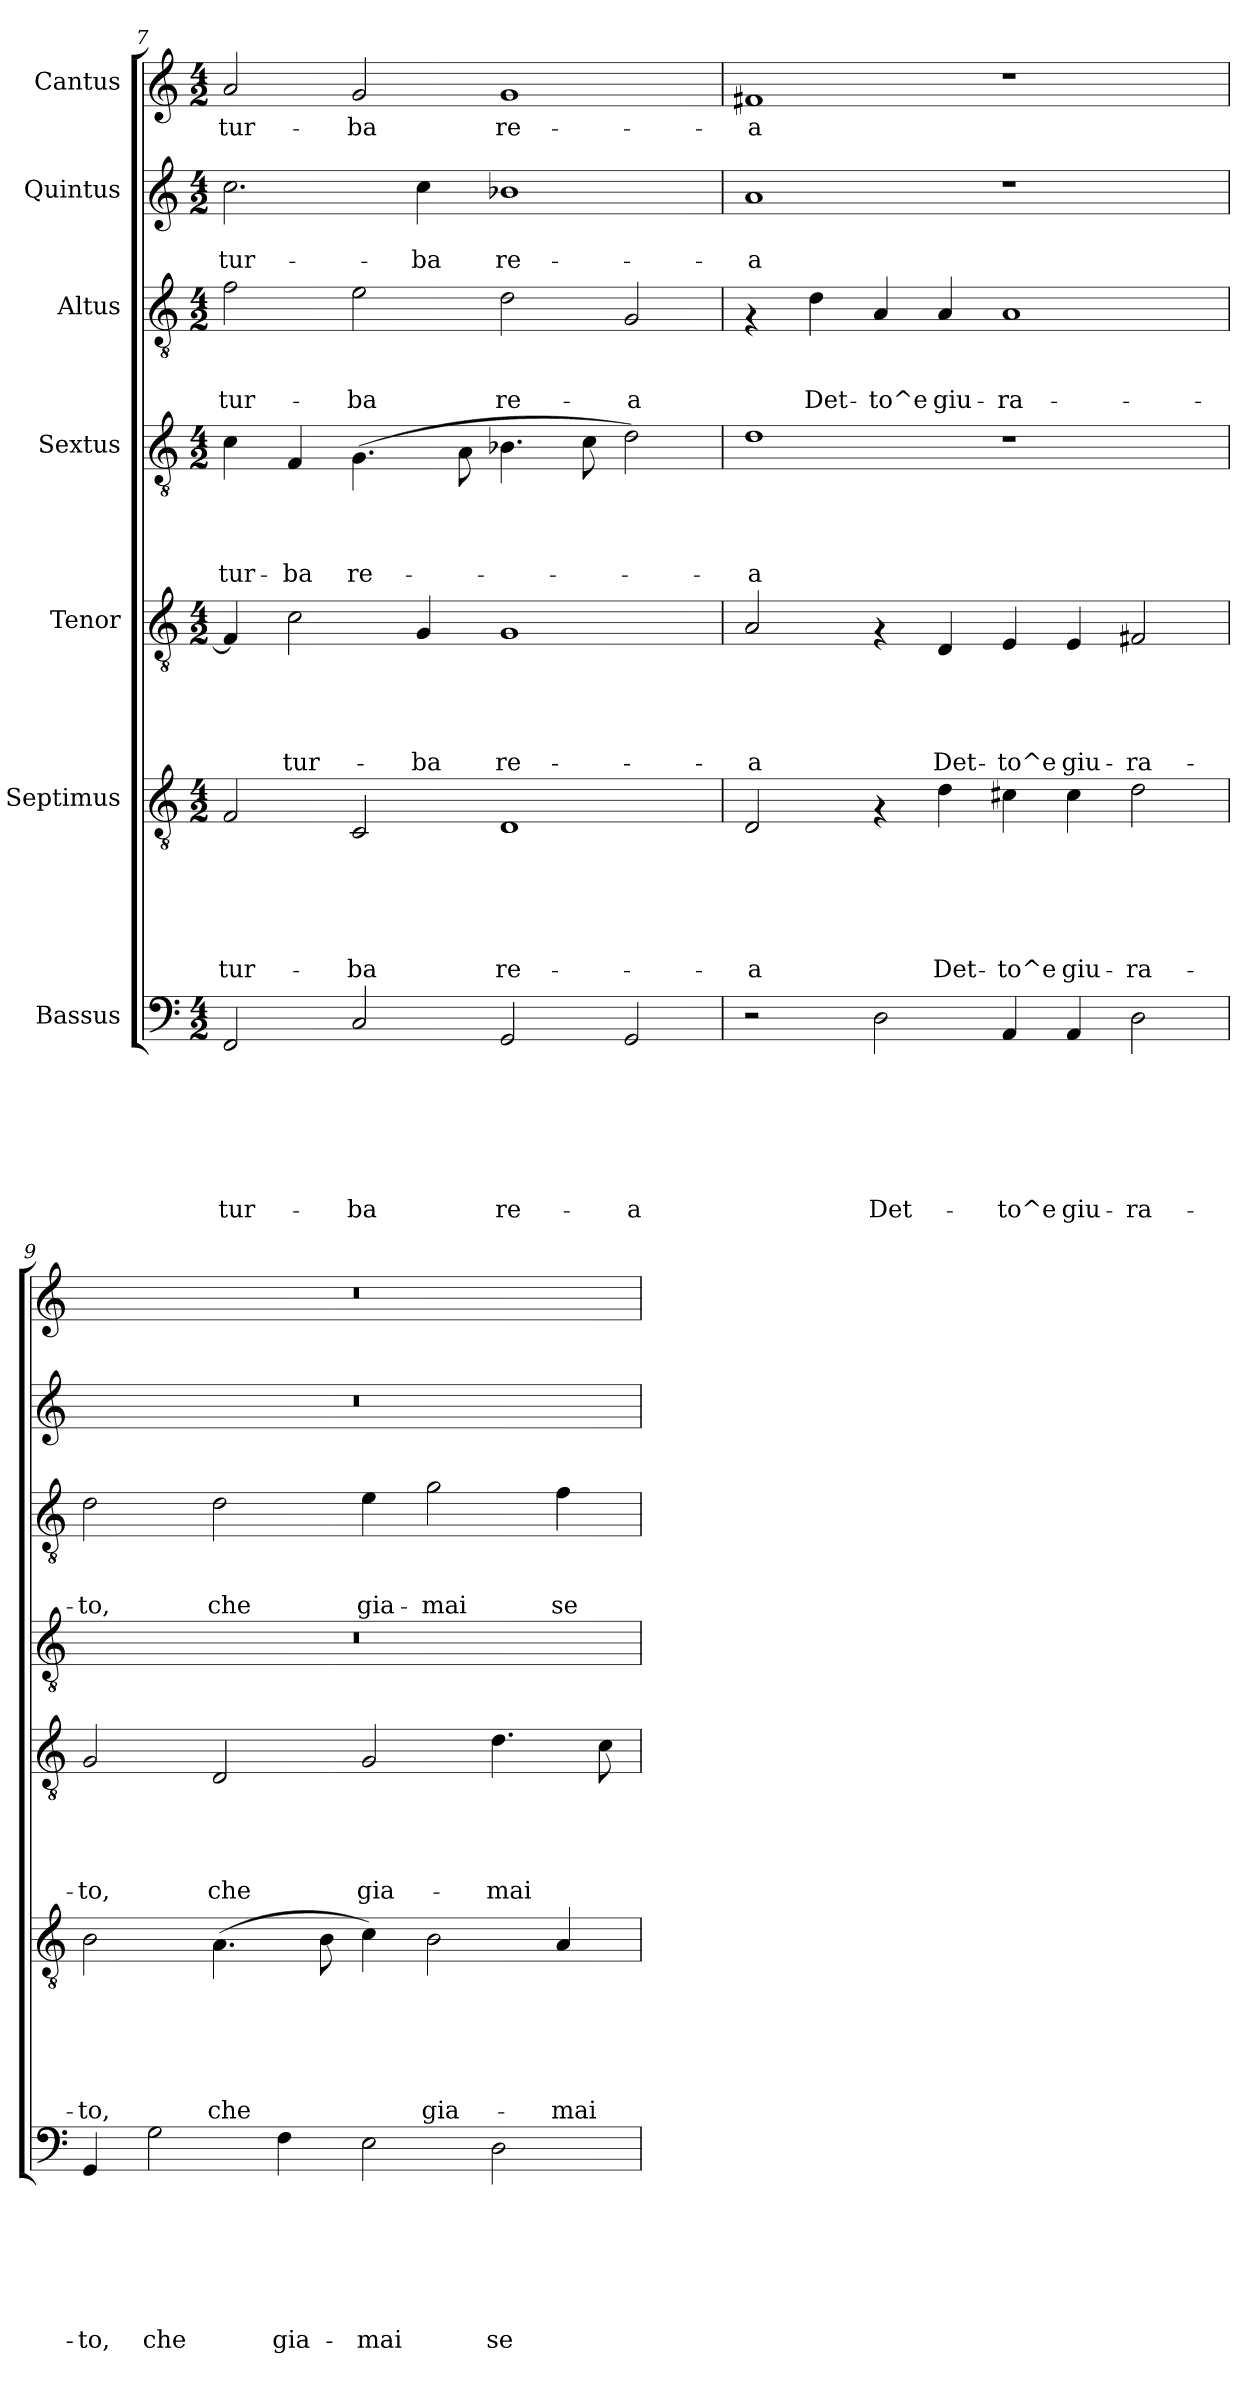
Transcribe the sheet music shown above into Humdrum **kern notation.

**kern	**text	**text	**text	**text	**text	**text	**text	**kern	**text	**text	**text	**text	**text	**text	**kern	**text	**text	**text	**text	**text	**kern	**text	**text	**text	**text	**kern	**text	**text	**text	**kern	**text	**text	**kern	**text
*part7	*part7	*part7	*part7	*part7	*part7	*part7	*part7	*part6	*part6	*part6	*part6	*part6	*part6	*part6	*part5	*part5	*part5	*part5	*part5	*part5	*part4	*part4	*part4	*part4	*part4	*part3	*part3	*part3	*part3	*part2	*part2	*part2	*part1	*part1
*staff7	*staff7	*staff7	*staff7	*staff7	*staff7	*staff7	*staff7	*staff6	*staff6	*staff6	*staff6	*staff6	*staff6	*staff6	*staff5	*staff5	*staff5	*staff5	*staff5	*staff5	*staff4	*staff4	*staff4	*staff4	*staff4	*staff3	*staff3	*staff3	*staff3	*staff2	*staff2	*staff2	*staff1	*staff1
*I"Bassus	*	*	*	*	*	*	*	*I"Septimus	*	*	*	*	*	*	*I"Tenor	*	*	*	*	*	*I"Sextus	*	*	*	*	*I"Altus	*	*	*	*I"Quintus	*	*	*I"Cantus	*
*clefF4	*	*	*	*	*	*	*	*clefGv2	*	*	*	*	*	*	*clefGv2	*	*	*	*	*	*clefGv2	*	*	*	*	*clefGv2	*	*	*	*clefG2	*	*	*clefG2	*
*k[]	*	*	*	*	*	*	*	*k[]	*	*	*	*	*	*	*k[]	*	*	*	*	*	*k[]	*	*	*	*	*k[]	*	*	*	*k[]	*	*	*k[]	*
*C:	*	*	*	*	*	*	*	*C:	*	*	*	*	*	*	*C:	*	*	*	*	*	*C:	*	*	*	*	*C:	*	*	*	*C:	*	*	*C:	*
*M4/2	*	*	*	*	*	*	*	*M4/2	*	*	*	*	*	*	*M4/2	*	*	*	*	*	*M4/2	*	*	*	*	*M4/2	*	*	*	*M4/2	*	*	*M4/2	*
=7	=7	=7	=7	=7	=7	=7	=7	=7	=7	=7	=7	=7	=7	=7	=7	=7	=7	=7	=7	=7	=7	=7	=7	=7	=7	=7	=7	=7	=7	=7	=7	=7	=7	=7
!	!	!	!	!	!	!	!LO:LY:b	!	!	!	!	!	!	!LO:LY:b	!	!	!	!	!	!	!	!	!	!	!LO:LY:b	!	!	!	!LO:LY:b	!	!	!LO:LY:b	!	!LO:LY:b
2FF/	.	.	.	.	.	.	tur-	2F/	.	.	.	.	.	tur-	4F/]	.	.	.	.	.	4c\	.	.	.	tur-	2f\	.	.	tur-	2.cc\	.	tur-	2a/	tur-
!	!	!	!	!	!	!	!	!	!	!	!	!	!	!	!	!	!	!	!	!LO:LY:b	!	!	!	!	!LO:LY:b	!	!	!	!	!	!	!	!	!
.	.	.	.	.	.	.	.	.	.	.	.	.	.	.	2c\	.	.	.	.	tur-	4F/	.	.	.	-ba	.	.	.	.	.	.	.	.	.
!	!	!	!	!	!	!	!LO:LY:b	!	!	!	!	!	!	!LO:LY:b	!	!	!	!	!	!	!	!	!	!	!LO:LY:b	!	!	!	!LO:LY:b	!	!	!	!	!LO:LY:b
2C/	.	.	.	.	.	.	-ba	2C/	.	.	.	.	.	-ba	.	.	.	.	.	.	(>4.G\	.	.	.	re-	2e\	.	.	-ba	.	.	.	2g/	-ba
!	!	!	!	!	!	!	!	!	!	!	!	!	!	!	!	!	!	!	!	!LO:LY:b	!	!	!	!	!	!	!	!	!	!	!	!LO:LY:b	!	!
.	.	.	.	.	.	.	.	.	.	.	.	.	.	.	4G/	.	.	.	.	-ba	.	.	.	.	.	.	.	.	.	4cc\	.	-ba	.	.
.	.	.	.	.	.	.	.	.	.	.	.	.	.	.	.	.	.	.	.	.	8A\	.	.	.	.	.	.	.	.	.	.	.	.	.
!	!	!	!	!	!	!	!LO:LY:b	!	!	!	!	!	!	!LO:LY:b	!	!	!	!	!	!LO:LY:b	!	!	!	!	!	!	!	!	!LO:LY:b	!	!	!LO:LY:b	!	!LO:LY:b
2GG/	.	.	.	.	.	.	re-	1D	.	.	.	.	.	re-	1G	.	.	.	.	re-	4.B-X\	.	.	.	.	2d\	.	.	re-	1b-X	.	re-	1g	re-
.	.	.	.	.	.	.	.	.	.	.	.	.	.	.	.	.	.	.	.	.	8c\	.	.	.	.	.	.	.	.	.	.	.	.	.
!	!	!	!	!	!	!	!LO:LY:b	!	!	!	!	!	!	!	!	!	!	!	!	!	!	!	!	!	!	!	!	!	!LO:LY:b	!	!	!	!	!
2GG/	.	.	.	.	.	.	-a	.	.	.	.	.	.	.	.	.	.	.	.	.	2d\)	.	.	.	.	2G/	.	.	-a	.	.	.	.	.
!!LO:PB:g=z
=8	=8	=8	=8	=8	=8	=8	=8	=8	=8	=8	=8	=8	=8	=8	=8	=8	=8	=8	=8	=8	=8	=8	=8	=8	=8	=8	=8	=8	=8	=8	=8	=8	=8	=8
!	!	!	!	!	!	!	!	!	!	!	!	!	!	!LO:LY:b	!	!	!	!	!	!LO:LY:b	!	!	!	!	!LO:LY:b	!	!	!	!	!	!	!LO:LY:b	!	!LO:LY:b
2r	.	.	.	.	.	.	.	2D/	.	.	.	.	.	-a	2A/	.	.	.	.	-a	1d	.	.	.	-a	4rF	.	.	.	1a	.	-a	1f#X	-a
!	!	!	!	!	!	!	!	!	!	!	!	!	!	!	!	!	!	!	!	!	!	!	!	!	!	!	!	!	!LO:LY:b	!	!	!	!	!
.	.	.	.	.	.	.	.	.	.	.	.	.	.	.	.	.	.	.	.	.	.	.	.	.	.	4d\	.	.	Det-	.	.	.	.	.
!	!	!	!	!	!	!	!LO:LY:b	!	!	!	!	!	!	!	!	!	!	!	!	!	!	!	!	!	!	!	!	!	!LO:LY:b	!	!	!	!	!
2D\	.	.	.	.	.	.	Det-	4rF	.	.	.	.	.	.	4rF	.	.	.	.	.	.	.	.	.	.	4A/	.	.	-to^e	.	.	.	.	.
!	!	!	!	!	!	!	!	!	!	!	!	!	!	!LO:LY:b	!	!	!	!	!	!LO:LY:b	!	!	!	!	!	!	!	!	!LO:LY:b	!	!	!	!	!
.	.	.	.	.	.	.	.	4d\	.	.	.	.	.	Det-	4D/	.	.	.	.	Det-	.	.	.	.	.	4A/	.	.	giu-	.	.	.	.	.
!	!	!	!	!	!	!	!LO:LY:b	!	!	!	!	!	!	!LO:LY:b	!	!	!	!	!	!LO:LY:b	!	!	!	!	!	!	!	!	!LO:LY:b	!	!	!	!	!
4AA/	.	.	.	.	.	.	-to^e	4c#X\	.	.	.	.	.	-to^e	4E/	.	.	.	.	-to^e	1r	.	.	.	.	1A	.	.	-ra-	1r	.	.	1r	.
!	!	!	!	!	!	!	!LO:LY:b	!	!	!	!	!	!	!LO:LY:b	!	!	!	!	!	!LO:LY:b	!	!	!	!	!	!	!	!	!	!	!	!	!	!
4AA/	.	.	.	.	.	.	giu-	4c#\	.	.	.	.	.	giu-	4E/	.	.	.	.	giu-	.	.	.	.	.	.	.	.	.	.	.	.	.	.
!	!	!	!	!	!	!	!LO:LY:b	!	!	!	!	!	!	!LO:LY:b	!	!	!	!	!	!LO:LY:b	!	!	!	!	!	!	!	!	!	!	!	!	!	!
2D\	.	.	.	.	.	.	-ra-	2d\	.	.	.	.	.	-ra-	2F#X/	.	.	.	.	-ra-	.	.	.	.	.	.	.	.	.	.	.	.	.	.
=9	=9	=9	=9	=9	=9	=9	=9	=9	=9	=9	=9	=9	=9	=9	=9	=9	=9	=9	=9	=9	=9	=9	=9	=9	=9	=9	=9	=9	=9	=9	=9	=9	=9	=9
!	!	!	!	!	!	!	!LO:LY:b	!	!	!	!	!	!	!LO:LY:b	!	!	!	!	!	!LO:LY:b	!	!	!	!	!	!	!	!	!LO:LY:b	!	!	!	!	!
4GG/	.	.	.	.	.	.	-to,	2B\	.	.	.	.	.	-to,	2G/	.	.	.	.	-to,	0r	.	.	.	.	2d\	.	.	-to,	0r	.	.	0r	.
!	!	!	!	!	!	!	!LO:LY:b	!	!	!	!	!	!	!	!	!	!	!	!	!	!	!	!	!	!	!	!	!	!	!	!	!	!	!
2G\	.	.	.	.	.	.	che	.	.	.	.	.	.	.	.	.	.	.	.	.	.	.	.	.	.	.	.	.	.	.	.	.	.	.
!	!	!	!	!	!	!	!	!	!	!	!	!	!	!LO:LY:b	!	!	!	!	!	!LO:LY:b	!	!	!	!	!	!	!	!	!LO:LY:b	!	!	!	!	!
.	.	.	.	.	.	.	.	(>4.A\	.	.	.	.	.	che	2D/	.	.	.	.	che	.	.	.	.	.	2d\	.	.	che	.	.	.	.	.
!	!	!	!	!	!	!	!LO:LY:b	!	!	!	!	!	!	!	!	!	!	!	!	!	!	!	!	!	!	!	!	!	!	!	!	!	!	!
4F\	.	.	.	.	.	.	gia-	.	.	.	.	.	.	.	.	.	.	.	.	.	.	.	.	.	.	.	.	.	.	.	.	.	.	.
.	.	.	.	.	.	.	.	8B\	.	.	.	.	.	.	.	.	.	.	.	.	.	.	.	.	.	.	.	.	.	.	.	.	.	.
!	!	!	!	!	!	!	!LO:LY:b	!	!	!	!	!	!	!	!	!	!	!	!	!LO:LY:b	!	!	!	!	!	!	!	!	!LO:LY:b	!	!	!	!	!
2E\	.	.	.	.	.	.	-mai	4c\)	.	.	.	.	.	.	2G/	.	.	.	.	gia-	.	.	.	.	.	4e\	.	.	gia-	.	.	.	.	.
!	!	!	!	!	!	!	!	!	!	!	!	!	!	!LO:LY:b	!	!	!	!	!	!	!	!	!	!	!	!	!	!	!LO:LY:b	!	!	!	!	!
.	.	.	.	.	.	.	.	2B\	.	.	.	.	.	gia-	.	.	.	.	.	.	.	.	.	.	.	2g\	.	.	-mai	.	.	.	.	.
!	!	!	!	!	!	!	!LO:LY:b	!	!	!	!	!	!	!	!	!	!	!	!	!LO:LY:b	!	!	!	!	!	!	!	!	!	!	!	!	!	!
2D\	.	.	.	.	.	.	se-	.	.	.	.	.	.	.	4.d\	.	.	.	.	-mai	.	.	.	.	.	.	.	.	.	.	.	.	.	.
!	!	!	!	!	!	!	!	!	!	!	!	!	!	!LO:LY:b	!	!	!	!	!	!	!	!	!	!	!	!	!	!	!LO:LY:b	!	!	!	!	!
.	.	.	.	.	.	.	.	4A/	.	.	.	.	.	-mai	.	.	.	.	.	.	.	.	.	.	.	4f\	.	.	se-	.	.	.	.	.
.	.	.	.	.	.	.	.	.	.	.	.	.	.	.	8c\	.	.	.	.	.	.	.	.	.	.	.	.	.	.	.	.	.	.	.
=	=	=	=	=	=	=	=	=	=	=	=	=	=	=	=	=	=	=	=	=	=	=	=	=	=	=	=	=	=	=	=	=	=	=
*-	*-	*-	*-	*-	*-	*-	*-	*-	*-	*-	*-	*-	*-	*-	*-	*-	*-	*-	*-	*-	*-	*-	*-	*-	*-	*-	*-	*-	*-	*-	*-	*-	*-	*-
